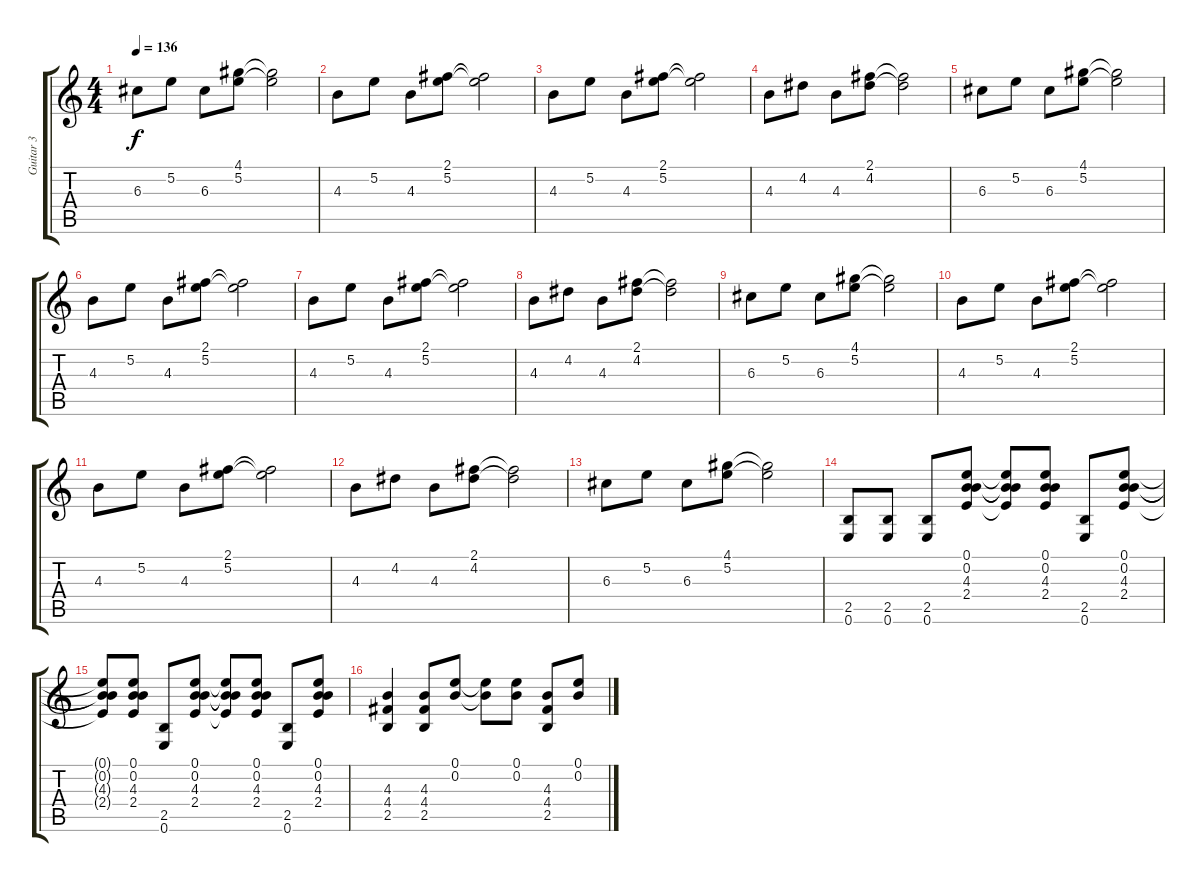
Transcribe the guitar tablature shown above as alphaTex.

\track ("Guitar 3" "Guitar 3") {instrument distortionguitar}
\staff {score tabs}
\tuning (E4 B3 G3 D3 A2 E2) {hide}
\ts (4 4)
\tempo 136
\clef g2
\ks c
6.3.8{dy f} 5.2.8 6.3.8 (4.1 5.2).8 (4.1{t} 5.2{t}).2 |
4.3.8 5.2.8 4.3.8 (2.1 5.2).8 (2.1{t} 5.2{t}).2 |
4.3.8 5.2.8 4.3.8 (2.1 5.2).8 (2.1{t} 5.2{t}).2 |
4.3.8 4.2.8 4.3.8 (2.1 4.2).8 (2.1{t} 4.2{t}).2 |
6.3.8 5.2.8 6.3.8 (4.1 5.2).8 (4.1{t} 5.2{t}).2 |
4.3.8 5.2.8 4.3.8 (2.1 5.2).8 (2.1{t} 5.2{t}).2 |
4.3.8 5.2.8 4.3.8 (2.1 5.2).8 (2.1{t} 5.2{t}).2 |
4.3.8 4.2.8 4.3.8 (2.1 4.2).8 (2.1{t} 4.2{t}).2 |
6.3.8 5.2.8 6.3.8 (4.1 5.2).8 (4.1{t} 5.2{t}).2 |
4.3.8 5.2.8 4.3.8 (2.1 5.2).8 (2.1{t} 5.2{t}).2 |
4.3.8 5.2.8 4.3.8 (2.1 5.2).8 (2.1{t} 5.2{t}).2 |
4.3.8 4.2.8 4.3.8 (2.1 4.2).8 (2.1{t} 4.2{t}).2 |
6.3.8 5.2.8 6.3.8 (4.1 5.2).8 (4.1{t} 5.2{t}).2 |
(2.5 0.6).8 (2.5 0.6).8 (2.5 0.6).8 (0.1 0.2 4.3 2.4).8 (0.1{t} 0.2{t} 4.3{t} 2.4{t}).8 (0.1 0.2 4.3 2.4).8 (2.5 0.6).8 (0.1 0.2 4.3 2.4).8 |
(0.1{t} 0.2{t} 4.3{t} 2.4{t}).8 (0.1 0.2 4.3 2.4).8 (2.5 0.6).8 (0.1 0.2 4.3 2.4).8 (0.1{t} 0.2{t} 4.3{t} 2.4{t}).8 (0.1 0.2 4.3 2.4).8 (2.5 0.6).8 (0.1 0.2 4.3 2.4).8 |
(4.3 4.4 2.5).4 (4.3 4.4 2.5).8 (0.1 0.2).8 (0.1{t} 0.2{t}).8 (0.1 0.2).8 (4.3 4.4 2.5).8 (0.1 0.2).8
